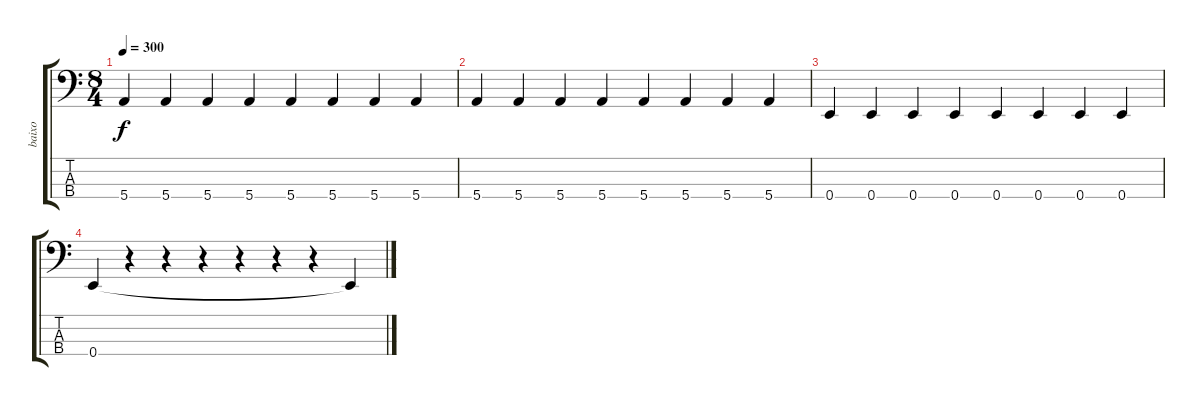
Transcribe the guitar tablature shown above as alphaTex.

\track ("baixo" "baixo") {instrument electricbassfinger}
\staff {score tabs}
\tuning (G2 D2 A1 E1) {hide}
\ts (8 4)
\tempo 300
\clef f4
\ks c
5.4.4{dy f} 5.4.4 5.4.4 5.4.4 5.4.4 5.4.4 5.4.4 5.4.4 |
5.4.4 5.4.4 5.4.4 5.4.4 5.4.4 5.4.4 5.4.4 5.4.4 |
0.4.4 0.4.4 0.4.4 0.4.4 0.4.4 0.4.4 0.4.4 0.4.4 |
0.4.4 r.4 r.4 r.4 r.4 r.4 r.4 0.4{t}.4
